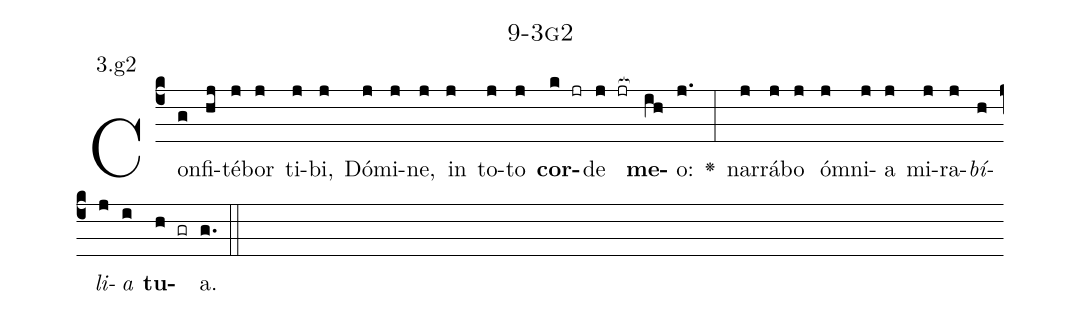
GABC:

name: 9-3g2;
annotation: 3.g2;
%%
(c4)Con(g)fi(hj)té(j)bor(j) ti(j)bi,(j) Dó(j)mi(j)ne,(j) in(j) to(j)to(j) <b>cor</b>(k jr)de(j jr[ocb:1{]) <b>me</b>(ih[ocb:0}])o:(j.) <v>\greheightstar</v>(:) nar(j)rá(j)bo(j) óm(j)ni(j)a(j) mi(j)ra(j)<i>bí</i>(h)<i>li</i>(j)<i>a</i>(i) <b>tu</b>(h gr)a.(g.) (::)


%E(j) u(h) o(j) u(i) a(h) e.(g.) (::)
